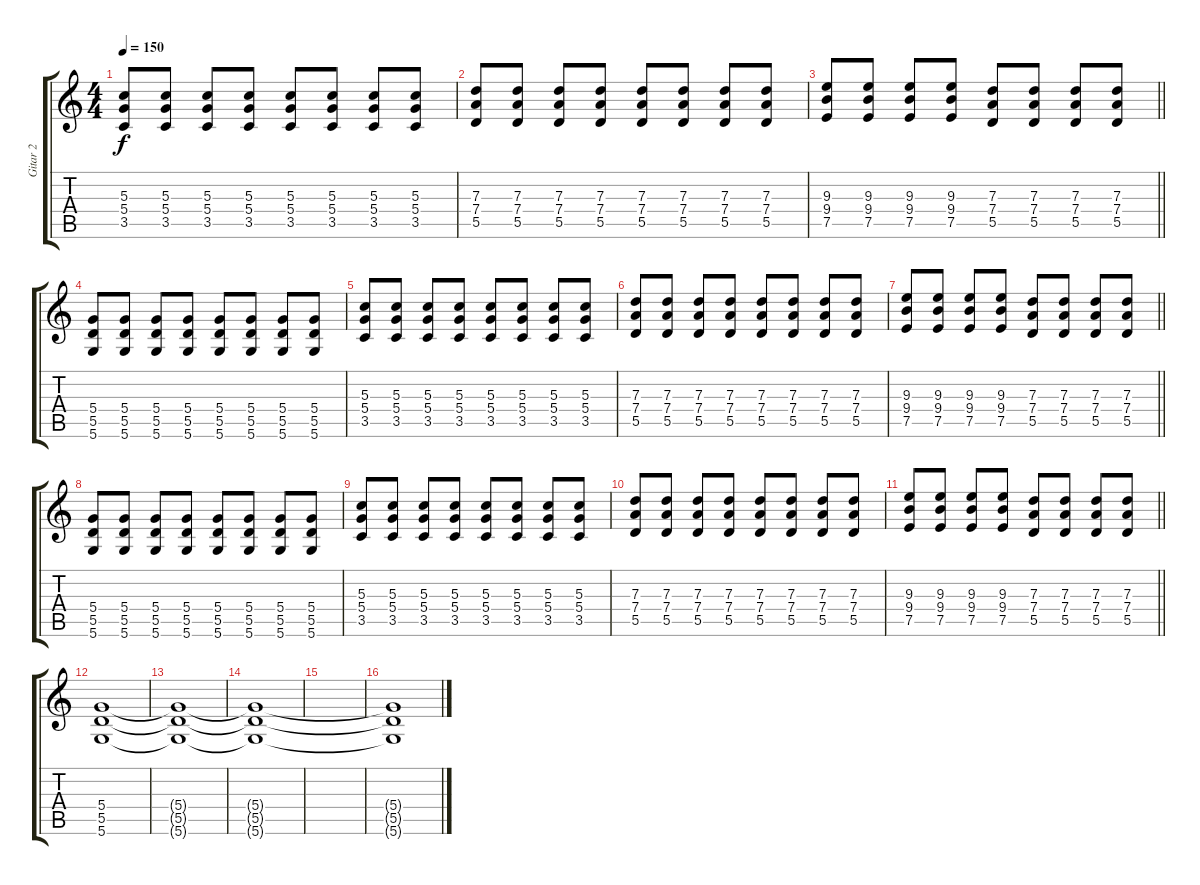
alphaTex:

\track ("Gitar 2" "Gitar 2") {instrument overdrivenguitar}
\staff {score tabs}
\tuning (E4 B3 G3 D3 A2 D2) {hide}
\ts (4 4)
\tempo 150
\clef g2
\ks c
(5.3 5.4 3.5).8{dy f} (5.3 5.4 3.5).8 (5.3 5.4 3.5).8 (5.3 5.4 3.5).8 (5.3 5.4 3.5).8 (5.3 5.4 3.5).8 (5.3 5.4 3.5).8 (5.3 5.4 3.5).8 |
(7.3 7.4 5.5).8 (7.3 7.4 5.5).8 (7.3 7.4 5.5).8 (7.3 7.4 5.5).8 (7.3 7.4 5.5).8 (7.3 7.4 5.5).8 (7.3 7.4 5.5).8 (7.3 7.4 5.5).8 |
\barLineRight lightlight
(9.3 9.4 7.5).8 (9.3 9.4 7.5).8 (9.3 9.4 7.5).8 (9.3 9.4 7.5).8 (7.3 7.4 5.5).8 (7.3 7.4 5.5).8 (7.3 7.4 5.5).8 (7.3 7.4 5.5).8 |
(5.4 5.5 5.6).8 (5.4 5.5 5.6).8 (5.4 5.5 5.6).8 (5.4 5.5 5.6).8 (5.4 5.5 5.6).8 (5.4 5.5 5.6).8 (5.4 5.5 5.6).8 (5.4 5.5 5.6).8 |
(5.3 5.4 3.5).8 (5.3 5.4 3.5).8 (5.3 5.4 3.5).8 (5.3 5.4 3.5).8 (5.3 5.4 3.5).8 (5.3 5.4 3.5).8 (5.3 5.4 3.5).8 (5.3 5.4 3.5).8 |
(7.3 7.4 5.5).8 (7.3 7.4 5.5).8 (7.3 7.4 5.5).8 (7.3 7.4 5.5).8 (7.3 7.4 5.5).8 (7.3 7.4 5.5).8 (7.3 7.4 5.5).8 (7.3 7.4 5.5).8 |
\barLineRight lightlight
(9.3 9.4 7.5).8 (9.3 9.4 7.5).8 (9.3 9.4 7.5).8 (9.3 9.4 7.5).8 (7.3 7.4 5.5).8 (7.3 7.4 5.5).8 (7.3 7.4 5.5).8 (7.3 7.4 5.5).8 |
(5.4 5.5 5.6).8 (5.4 5.5 5.6).8 (5.4 5.5 5.6).8 (5.4 5.5 5.6).8 (5.4 5.5 5.6).8 (5.4 5.5 5.6).8 (5.4 5.5 5.6).8 (5.4 5.5 5.6).8 |
(5.3 5.4 3.5).8 (5.3 5.4 3.5).8 (5.3 5.4 3.5).8 (5.3 5.4 3.5).8 (5.3 5.4 3.5).8 (5.3 5.4 3.5).8 (5.3 5.4 3.5).8 (5.3 5.4 3.5).8 |
(7.3 7.4 5.5).8 (7.3 7.4 5.5).8 (7.3 7.4 5.5).8 (7.3 7.4 5.5).8 (7.3 7.4 5.5).8 (7.3 7.4 5.5).8 (7.3 7.4 5.5).8 (7.3 7.4 5.5).8 |
\barLineRight lightlight
(9.3 9.4 7.5).8 (9.3 9.4 7.5).8 (9.3 9.4 7.5).8 (9.3 9.4 7.5).8 (7.3 7.4 5.5).8 (7.3 7.4 5.5).8 (7.3 7.4 5.5).8 (7.3 7.4 5.5).8 |
(5.4 5.5 5.6).1 |
(5.4{t} 5.5{t} 5.6{t}).1{volume 10} |
(5.4{t} 5.5{t} 5.6{t}).1{volume 9} |
|
(5.4{t} 5.5{t} 5.6{t}).1{volume 2}
